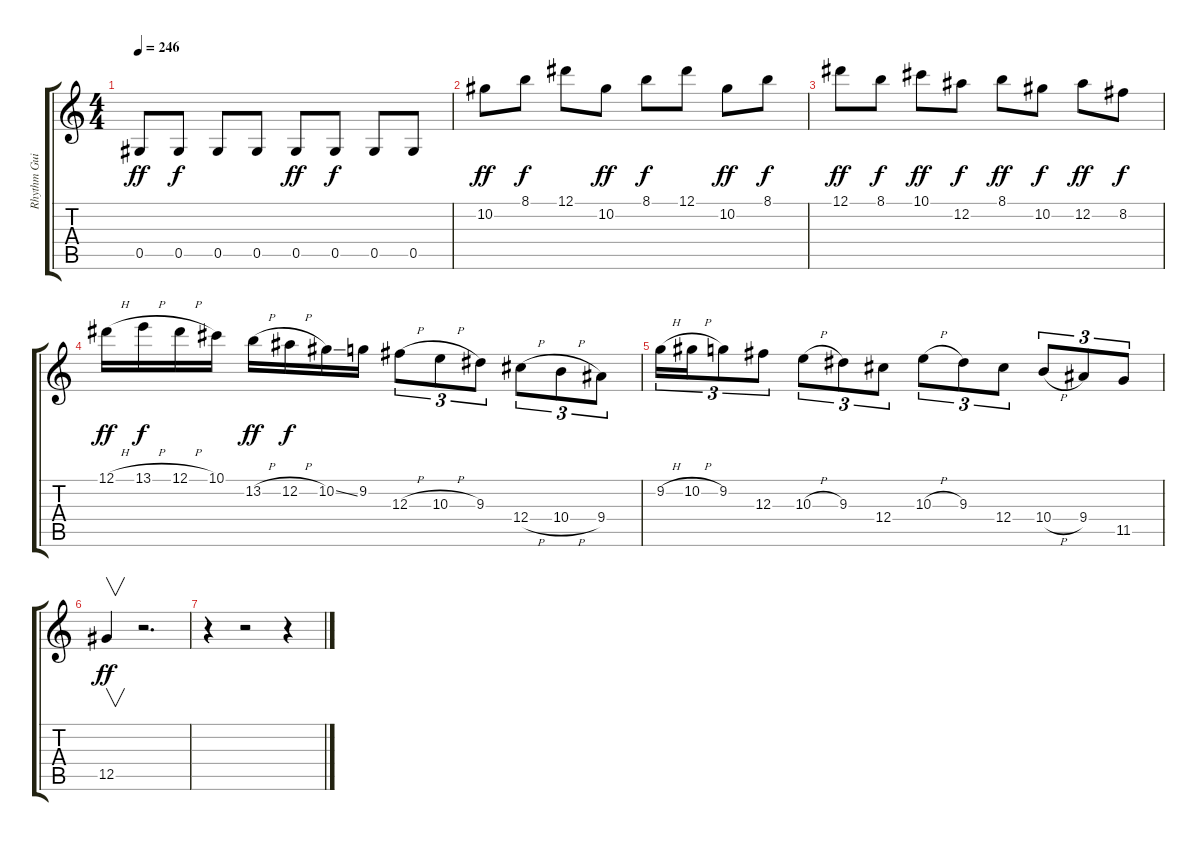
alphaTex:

\track ("Rhythm Guitar" "Rhythm Gui") {instrument overdrivenguitar}
\staff {score tabs}
\tuning (Eb4 Bb3 Gb3 Db3 Ab2 Eb2) {hide}
\ts (4 4)
\tempo 246
\clef g2
\ks c
0.5.8{dy ff} 0.5.8{dy f} 0.5.8 0.5.8 0.5.8{dy ff} 0.5.8{dy f} 0.5.8 0.5.8 |
10.2.8{dy ff} 8.1.8{dy f} 12.1.8 10.2.8{dy ff} 8.1.8{dy f} 12.1.8 10.2.8{dy ff} 8.1.8{dy f} |
12.1.8{dy ff} 8.1.8{dy f} 10.1.8{dy ff} 12.2.8{dy f} 8.1.8{dy ff} 10.2.8{dy f} 12.2.8{dy ff} 8.2.8{dy f} |
12.1{h}.16{dy ff} 13.1{h}.16{dy f} 12.1{h}.16 10.1.16 13.2{h}.16{dy ff} 12.2{h}.16{dy f} 10.2{ss}.16 9.2.16 12.3{h}.8{tu (3 2)} 10.3{h}.8{tu (3 2)} 9.3.8{tu (3 2)} 12.4{h}.8{tu (3 2)} 10.4{h}.8{tu (3 2)} 9.4.8{tu (3 2)} |
9.2{h}.16{tu (3 2)} 10.2{h}.16{tu (3 2)} 9.2.8{tu (3 2)} 12.3.8{tu (3 2)} 10.3{h}.8{tu (3 2)} 9.3.8{tu (3 2)} 12.4.8{tu (3 2)} 10.3{h}.8{tu (3 2)} 9.3.8{tu (3 2)} 12.4.8{tu (3 2)} 10.4{h}.8{tu (3 2)} 9.4.8{tu (3 2)} 11.5.8{tu (3 2)} |
12.5.4{v dy ff} r.2{d} |
r.4 r.2 r.4
